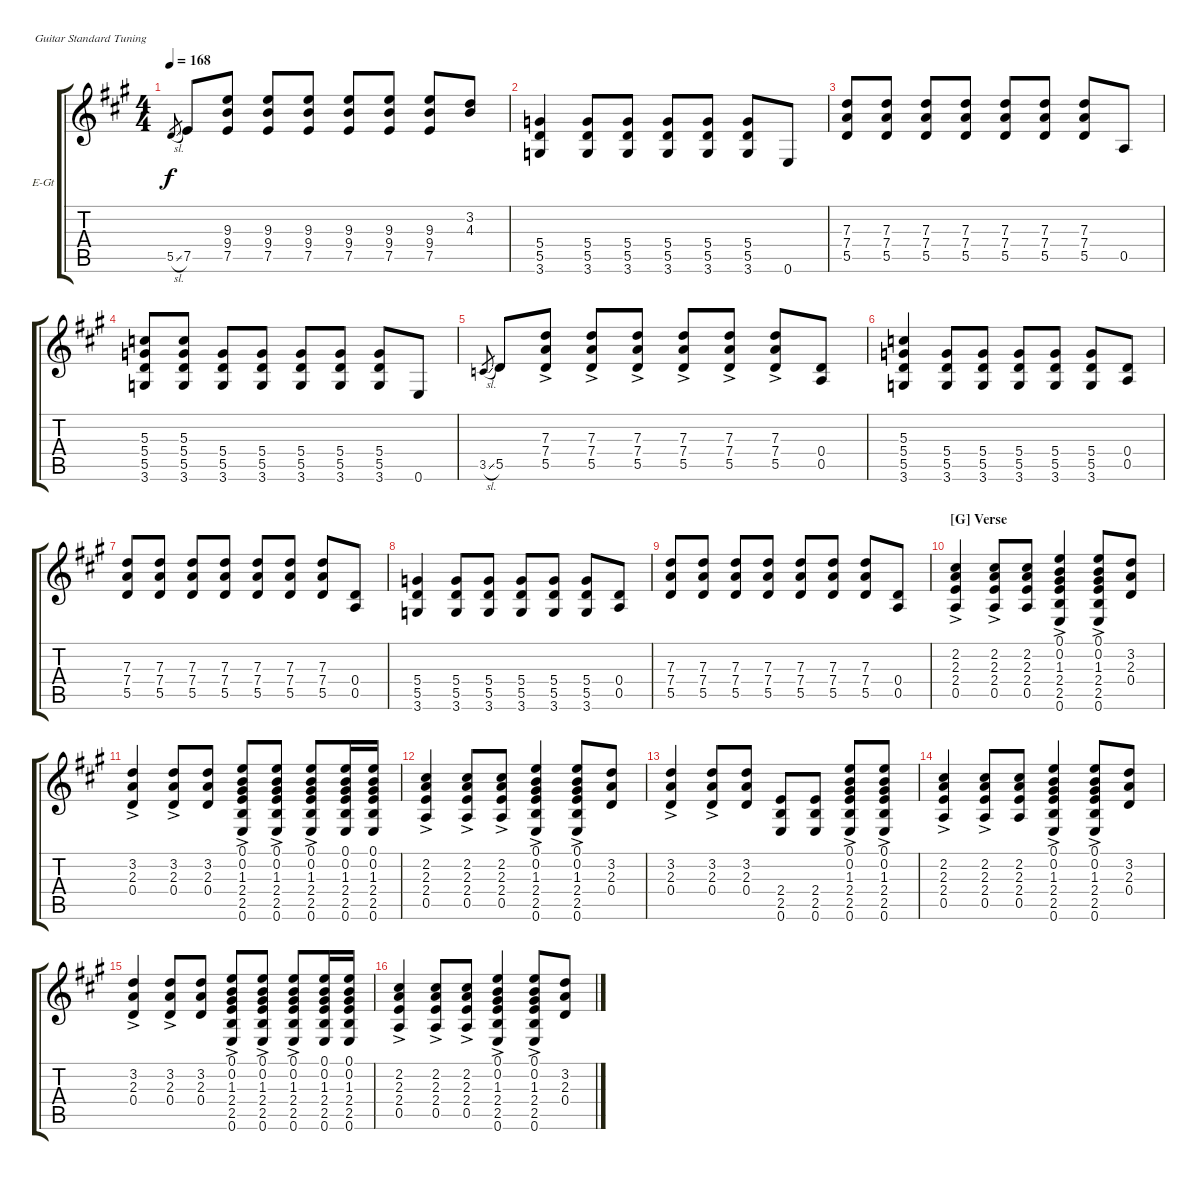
\defaultSystemsLayout 4
\bracketExtendMode groupsimilarinstruments
\firstSystemTrackNameOrientation horizontal
\otherSystemsTrackNameOrientation horizontal
\track ("Guitar" "E-Gt") {instrument distortionguitar}
\staff {score tabs}
\tuning (E4 B3 G3 D3 A2 E2)
\ts (4 4)
\tempo 168
\clef g2
\scale
1.07062
\ks a
5.5{sl}.8{gr dy f} 7.5.8 (7.5 9.4 9.3).8 (7.5 9.4 9.3).8 (7.5 9.4 9.3).8 (7.5 9.4 9.3).8 (7.5 9.4 9.3).8 (7.5 9.4 9.3).8 (3.2 4.3).8 |
\scale
0.929382 (3.6 5.5 5.4).4 (3.6 5.5 5.4).8 (3.6 5.5 5.4).8 (3.6 5.5 5.4).8 (3.6 5.5 5.4).8 (3.6 5.5 5.4).8 0.6.8 |
\scale
1.07062 (5.5 7.4 7.3).8 (5.5 7.4 7.3).8 (5.5 7.4 7.3).8 (5.5 7.4 7.3).8 (5.5 7.4 7.3).8 (5.5 7.4 7.3).8 (5.5 7.4 7.3).8 0.5.8 |
\scale
0.929382 (3.6 5.5 5.4 5.3).8 (3.6 5.5 5.4 5.3).8 (3.6 5.5 5.4).8 (3.6 5.5 5.4).8 (3.6 5.5 5.4).8 (3.6 5.5 5.4).8 (3.6 5.5 5.4).8 0.6.8 |
\scale
1.07062 3.5{sl}.8{gr} 5.5.8 (5.5{ac} 7.4{ac} 7.3{ac}).8 (5.5{ac} 7.4{ac} 7.3{ac}).8 (5.5{ac} 7.4{ac} 7.3{ac}).8 (5.5{ac} 7.4{ac} 7.3{ac}).8 (5.5{ac} 7.4{ac} 7.3{ac}).8 (5.5{ac} 7.4{ac} 7.3{ac}).8 (0.5 0.4).8 |
\scale
0.929382 (3.6 5.5 5.4 5.3).4 (3.6 5.5 5.4).8 (3.6 5.5 5.4).8 (3.6 5.5 5.4).8 (3.6 5.5 5.4).8 (3.6 5.5 5.4).8 (0.5 0.4).8 |
\scale
1.07062 (5.5 7.4 7.3).8 (5.5 7.4 7.3).8 (5.5 7.4 7.3).8 (5.5 7.4 7.3).8 (5.5 7.4 7.3).8 (5.5 7.4 7.3).8 (5.5 7.4 7.3).8 (0.5 0.4).8 |
\scale
0.929382 (3.6 5.5 5.4).4 (3.6 5.5 5.4).8 (3.6 5.5 5.4).8 (3.6 5.5 5.4).8 (3.6 5.5 5.4).8 (3.6 5.5 5.4).8 (0.5 0.4).8 |
\scale
1.07062 (5.5 7.4 7.3).8 (5.5 7.4 7.3).8 (5.5 7.4 7.3).8 (5.5 7.4 7.3).8 (5.5 7.4 7.3).8 (5.5 7.4 7.3).8 (5.5 7.4 7.3).8 (0.5 0.4).8 |
\section ("G" "Verse")
\scale
0.929382 (0.5{ac} 2.3{ac} 2.2{ac} 2.4{ac}).4 (0.5{ac} 2.3{ac} 2.2{ac} 2.4{ac}).8 (0.5 2.3 2.2 2.4).8 (0.6{ac} 2.5{ac} 2.4{ac} 1.3{ac} 0.2{ac} 0.1{ac}).4 (0.6{ac} 2.5 2.4 1.3 0.2 0.1).8 (3.2 2.3 0.4).8 |
\scale
1.07062 (3.2{ac} 2.3{ac} 0.4{ac}).4 (3.2{ac} 2.3{ac} 0.4{ac}).8 (3.2 2.3 0.4).8 (0.6{ac} 2.5 2.4 1.3 0.2 0.1).8 (0.6{ac} 2.5 2.4 1.3 0.2 0.1).8 (0.6{ac} 2.5 2.4 1.3 0.2 0.1).8 (0.6 2.5 2.4 1.3 0.2 0.1).16 (0.6 2.5 2.4 1.3 0.2 0.1).16 |
\scale
0.929382 (0.5{ac} 2.3{ac} 2.2{ac} 2.4{ac}).4 (0.5{ac} 2.3{ac} 2.2{ac} 2.4{ac}).8 (0.5{ac} 2.3{ac} 2.2{ac} 2.4{ac}).8 (0.6{ac} 2.5{ac} 2.4{ac} 1.3{ac} 0.2{ac} 0.1{ac}).4 (0.6{ac} 2.5 2.4 1.3 0.2 0.1).8 (3.2 2.3 0.4).8 |
\scale
1.07062 (3.2{ac} 2.3{ac} 0.4{ac}).4 (3.2{ac} 2.3{ac} 0.4{ac}).8 (3.2 2.3 0.4).8 (0.6 2.5 2.4).8 (0.6 2.5 2.4).8 (0.6{ac} 2.5 2.4 1.3 0.2 0.1).8 (0.6{ac} 2.5 2.4 1.3 0.2 0.1).8 |
\scale
0.929382 (0.5{ac} 2.3{ac} 2.2{ac} 2.4{ac}).4 (0.5{ac} 2.3{ac} 2.2{ac} 2.4{ac}).8 (0.5 2.3 2.2 2.4).8 (0.6{ac} 2.5{ac} 2.4{ac} 1.3{ac} 0.2{ac} 0.1{ac}).4 (0.6{ac} 2.5 2.4 1.3 0.2 0.1).8 (3.2 2.3 0.4).8 |
\scale
1.07062 (3.2{ac} 2.3{ac} 0.4{ac}).4 (3.2{ac} 2.3{ac} 0.4{ac}).8 (3.2 2.3 0.4).8 (0.6{ac} 2.5 2.4 1.3 0.2 0.1).8 (0.6{ac} 2.5 2.4 1.3 0.2 0.1).8 (0.6{ac} 2.5 2.4 1.3 0.2 0.1).8 (0.6 2.5 2.4 1.3 0.2 0.1).16 (0.6 2.5 2.4 1.3 0.2 0.1).16 |
\scale
0.929382 (0.5{ac} 2.3{ac} 2.2{ac} 2.4{ac}).4 (0.5{ac} 2.3{ac} 2.2{ac} 2.4{ac}).8 (0.5{ac} 2.3{ac} 2.2{ac} 2.4{ac}).8 (0.6{ac} 2.5{ac} 2.4{ac} 1.3{ac} 0.2{ac} 0.1{ac}).4 (0.6{ac} 2.5 2.4 1.3 0.2 0.1).8 (3.2 2.3 0.4).8
